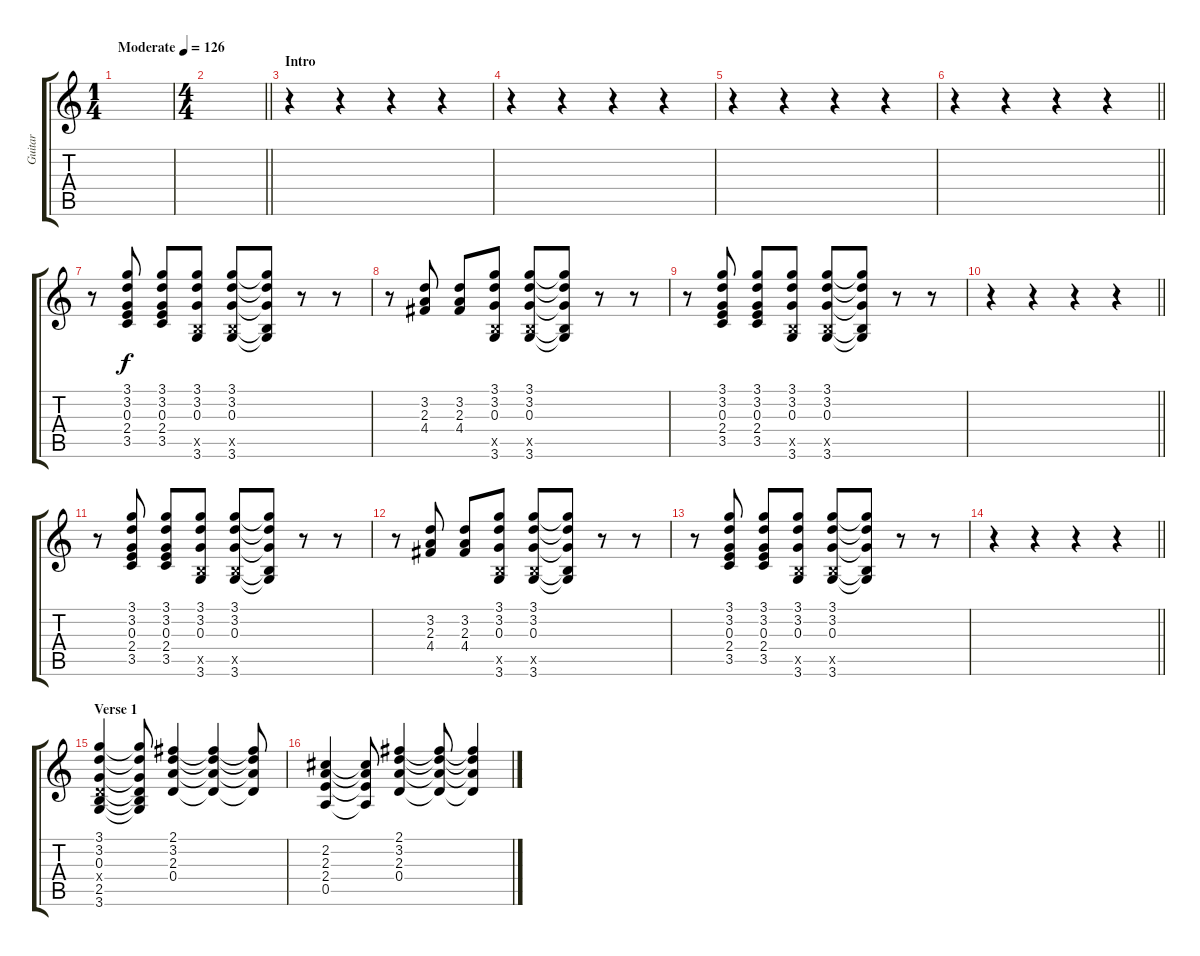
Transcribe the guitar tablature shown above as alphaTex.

\track ("Guitar" "Guitar") {instrument overdrivenguitar}
\staff {score tabs}
\tuning (E4 B3 G3 D3 A2 E2) {hide}
\ts (1 4)
\tempo (126 "Moderate")
\clef g2
\ks c
|
\ts (4 4)
\barLineRight lightlight
|
\section ("" "Intro")
r.4 r.4 r.4 r.4 |
r.4 r.4 r.4 r.4 |
r.4 r.4 r.4 r.4 |
\barLineRight lightlight
r.4 r.4 r.4 r.4 |
r.8 (3.1 3.2 0.3 2.4 3.5).8 (3.1 3.2 0.3 2.4 3.5).8 (3.1 3.2 0.3 2.5{x} 3.6).8 (3.1 3.2 0.3 2.5{x} 3.6).8 (3.1{t} 3.2{t} 0.3{t} 2.5{t} 3.6{t}).8 r.8 r.8 |
r.8 (3.2 2.3 4.4).8 (3.2 2.3 4.4).8 (3.1 3.2 0.3 2.5{x} 3.6).8 (3.1 3.2 0.3 2.5{x} 3.6).8 (3.1{t} 3.2{t} 0.3{t} 2.5{t} 3.6{t}).8 r.8 r.8 |
r.8 (3.1 3.2 0.3 2.4 3.5).8 (3.1 3.2 0.3 2.4 3.5).8 (3.1 3.2 0.3 2.5{x} 3.6).8 (3.1 3.2 0.3 2.5{x} 3.6).8 (3.1{t} 3.2{t} 0.3{t} 2.5{t} 3.6{t}).8 r.8 r.8 |
\barLineRight lightlight
r.4 r.4 r.4 r.4 |
r.8 (3.1 3.2 0.3 2.4 3.5).8 (3.1 3.2 0.3 2.4 3.5).8 (3.1 3.2 0.3 2.5{x} 3.6).8 (3.1 3.2 0.3 2.5{x} 3.6).8 (3.1{t} 3.2{t} 0.3{t} 2.5{t} 3.6{t}).8 r.8 r.8 |
r.8 (3.2 2.3 4.4).8 (3.2 2.3 4.4).8 (3.1 3.2 0.3 2.5{x} 3.6).8 (3.1 3.2 0.3 2.5{x} 3.6).8 (3.1{t} 3.2{t} 0.3{t} 2.5{t} 3.6{t}).8 r.8 r.8 |
r.8 (3.1 3.2 0.3 2.4 3.5).8 (3.1 3.2 0.3 2.4 3.5).8 (3.1 3.2 0.3 2.5{x} 3.6).8 (3.1 3.2 0.3 2.5{x} 3.6).8 (3.1{t} 3.2{t} 0.3{t} 2.5{t} 3.6{t}).8 r.8 r.8 |
\barLineRight lightlight
r.4 r.4 r.4 r.4 |
\section ("" "Verse 1")
(3.1 3.2 0.3 0.4{x} 2.5 3.6).4 (3.1{t} 3.2{t} 0.3{t} 0.4{t} 2.5{t} 3.6{t}).8 (2.1 3.2 2.3 0.4).4 (2.1{t} 3.2{t} 2.3{t} 0.4{t}).4 (2.1{t} 3.2{t} 2.3{t} 0.4{t}).8 |
(2.2 2.3 2.4 0.5).4 (2.2{t} 2.3{t} 2.4{t} 0.5{t}).8 (2.1 3.2 2.3 0.4).4 (2.1{t} 3.2{t} 2.3{t} 0.4{t}).8 (2.1{t} 3.2{t} 2.3{t} 0.4{t}).4
